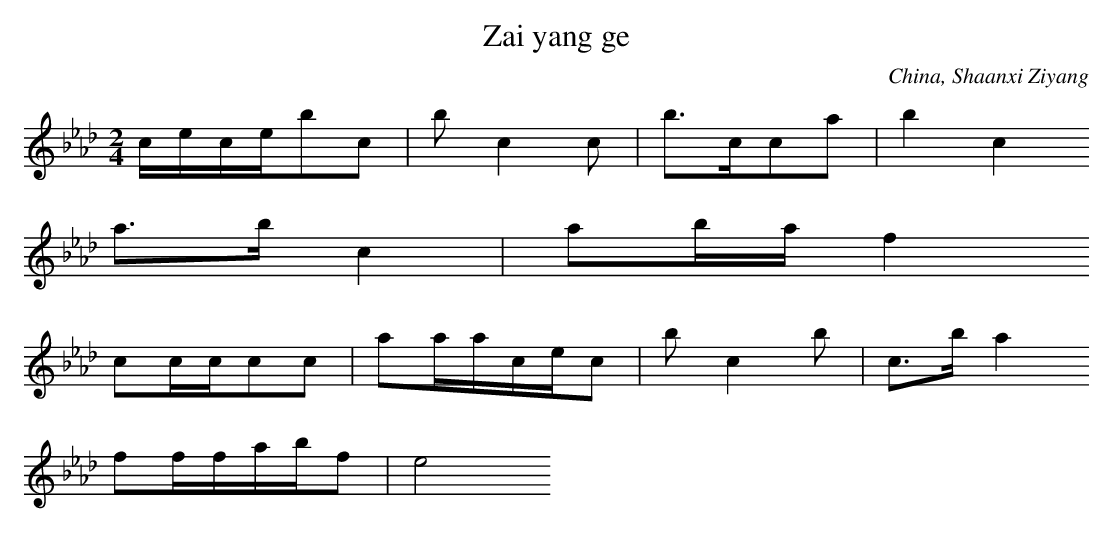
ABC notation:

X:1
T: Zai yang ge
O: China, Shaanxi Ziyang
M: 2/4
L: 1/16
K: Ab
ceceb2c2 | b2c4c2 | b3cc2a2 | b4c4
a3bc4 | a2baf4
c2ccc2c2 | a2aacec2 | b2c4b2 | c3ba4
f2ffabf2 | e8
